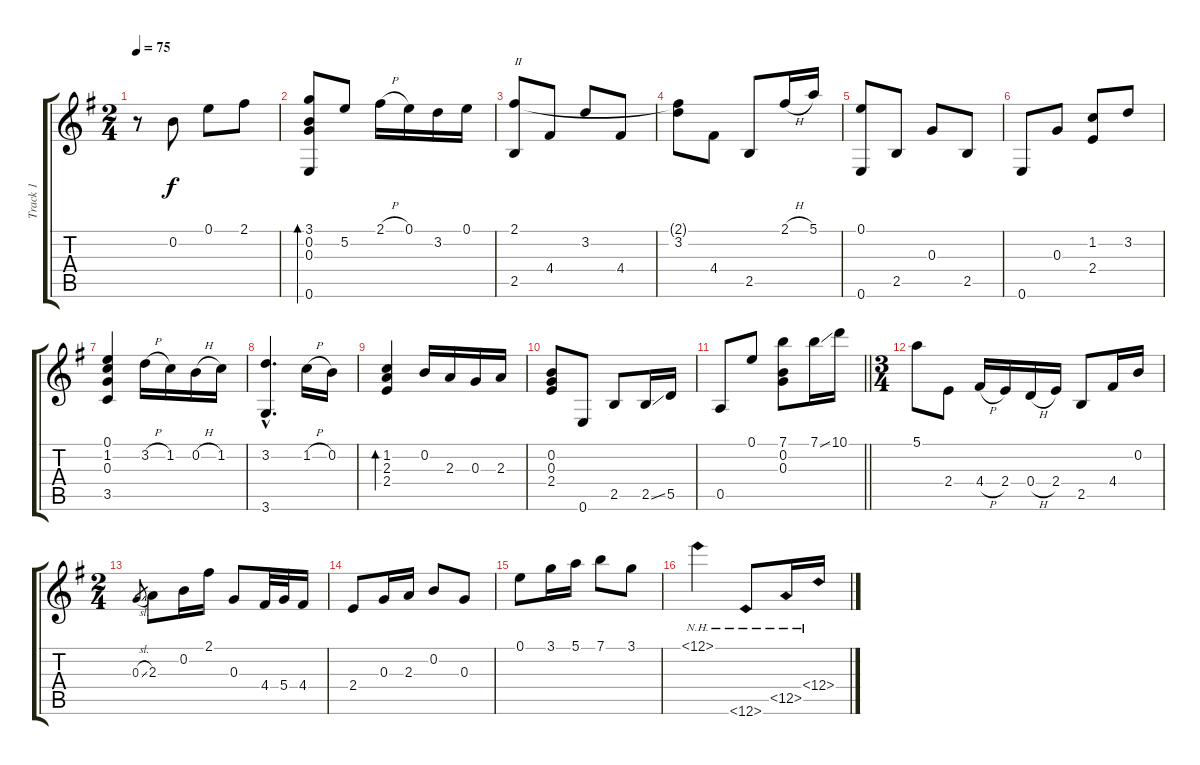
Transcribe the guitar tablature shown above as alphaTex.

\track ("Track 1" "Track 1") {instrument acousticguitarnylon}
\staff {score tabs}
\tuning (E4 B3 G3 D3 A2 E2) {hide}
\ts (2 4)
\tempo 75
\clef g2
\ks g
r.8{dy f instrument acousticguitarnylon} 0.2.8 0.1.8 2.1.8 |
(3.1 0.2 0.3 0.6).8{bd 240} 5.2.8 2.1{h}.16 0.1.16 3.2.16 0.1.16 |
(2.1 2.5).8{txt "II"} 4.4.8 3.2.8 4.4.8 |
(2.1{t} 3.2).8 4.4.8 2.5.8 2.1{h}.16 5.1.16 |
(0.1 0.6).8 2.5.8 0.3.8 2.5.8 |
0.6.8 0.3.8 (1.2 2.4).8 3.2.8 |
(0.1 1.2 0.3 3.5).4 3.2{h}.16 1.2.16 0.2{h}.16 1.2.16 |
(3.2{hac} 3.6{hac}).4{d} 1.2{h}.16 0.2.16 |
(1.2 2.3 2.4).4{bd 480} 0.2.16 2.3.16 0.3.16 2.3.16 |
(0.2 0.3 2.4).8 0.6.8 2.5.8 2.5{ss}.16 5.5.16 |
\barLineRight lightlight
0.5.8 0.1.8 (7.1 0.2 0.3).8 7.1{ss}.16 10.1.16 |
\ts (3 4)
5.1.8 2.4.8 4.4{h}.16 2.4.16 0.4{h}.16 2.4.16 2.5.8 4.4.16 0.2.16 |
\ts (2 4)
0.3{sl}.8{gr} 2.3.8 0.2.16 2.1.16 0.3.8 4.4.32 5.4.32 4.4.16 |
2.4.8 0.3.16 2.3.16 0.2.8 0.3.8 |
0.1.8 3.1.16 5.1.16 7.1.8 3.1.8 |
12.1{nh}.4 12.6{nh}.8 12.5{nh}.16 12.4{nh}.16
